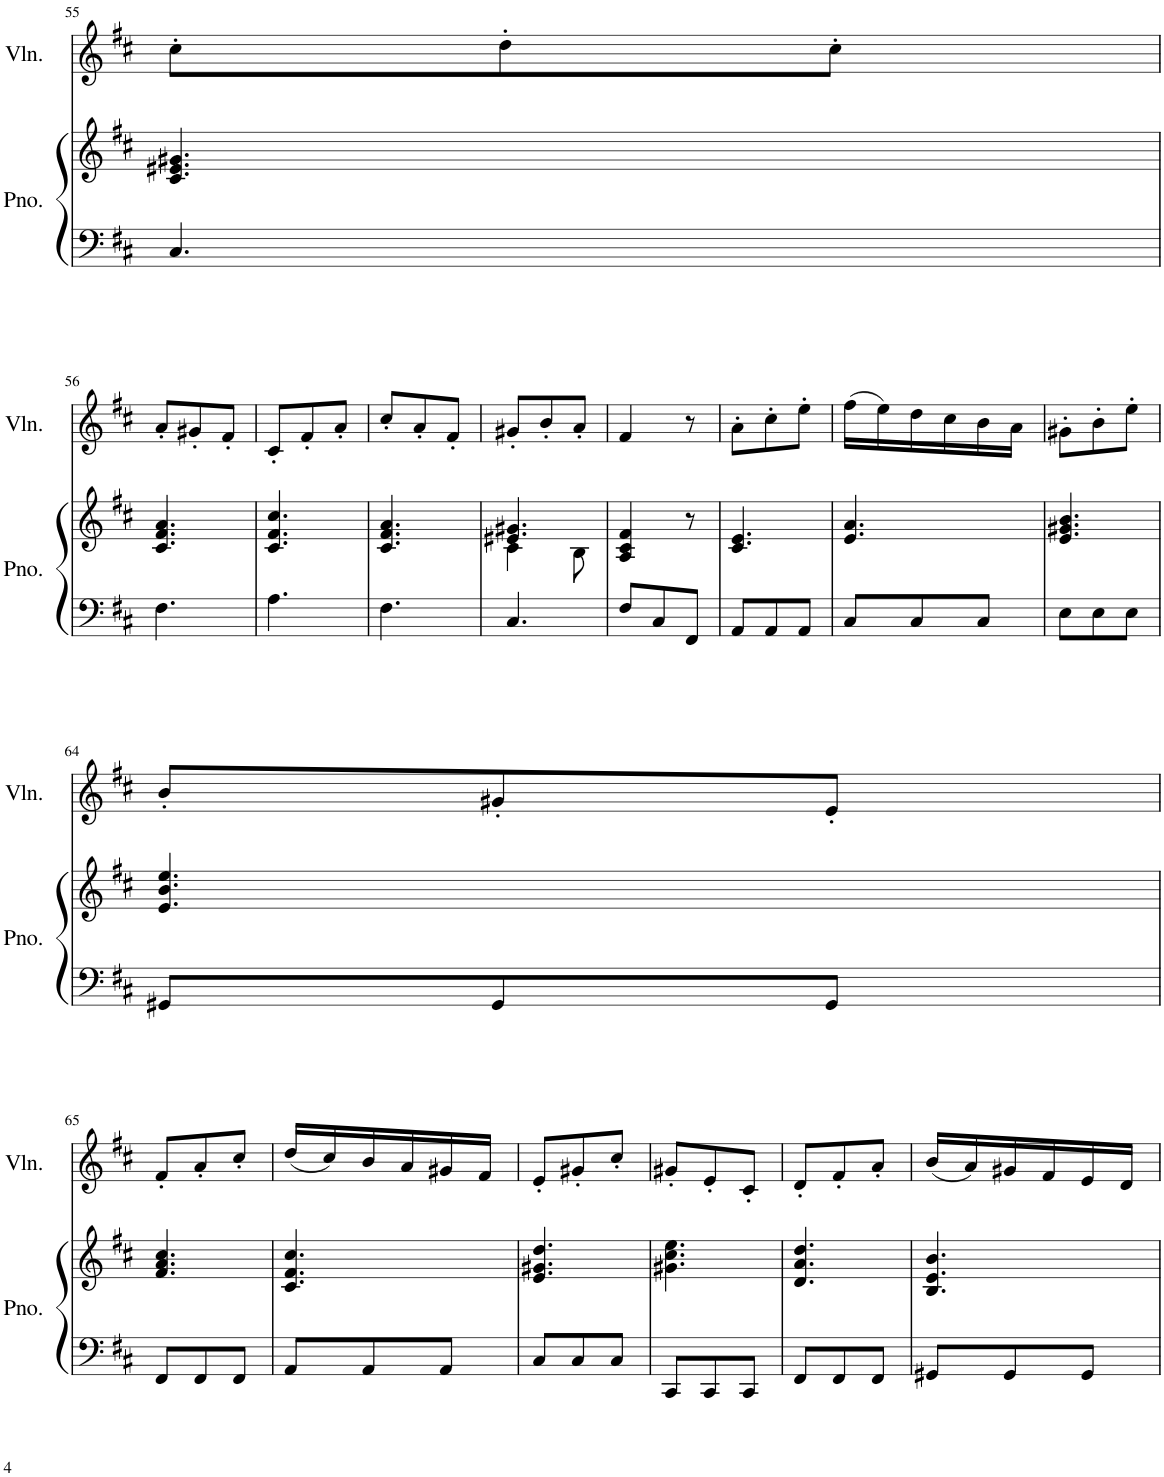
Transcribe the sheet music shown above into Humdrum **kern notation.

**kern	**kern	**kern
*part2	*part2	*part1
*staff3	*staff2	*staff1
*I"Piano	*	*I"Violin
*I'Pno.	*	*I'Vln.
!!LO:PB:g=z
*clefF4	*clefG2	*clefG2
*k[f#c#]	*k[f#c#]	*k[f#c#]
*M3/8	*M3/8	*M3/8
=55	=55	=55
4.C#/	4.c#/ 4.e#X/ 4.g#X/	8cc#'\L
.	.	8dd'\
.	.	8cc#'\J
!!LO:LB:g=z
=56	=56	=56
4.F#\	4.c#/ 4.f#/ 4.a/	8a'/L
.	.	8g#X'/
.	.	8f#'/J
=57	=57	=57
4.A\	4.c#/ 4.f#/ 4.cc#/	8c#'/L
.	.	8f#'/
.	.	8a'/J
=58	=58	=58
4.F#\	4.c#/ 4.f#/ 4.a/	8cc#'/L
.	.	8a'/
.	.	8f#'/J
=59	=59	=59
*	*^	*
4.C#/	4.e#X/ 4.g#X/	4c#\	8g#X'/L
.	.	.	8b'/
.	.	8B\	8a'/J
*	*v	*v	*
=60	=60	=60
8F#/L	4A/ 4c#/ 4f#/	4f#/
8C#/	.	.
8FF#/J	8r	8r
=61	=61	=61
8AA/L	4.c#/ 4.e/	8a'\L
8AA/	.	8cc#'\
8AA/J	.	8ee'\J
=62	=62	=62
8C#/L	4.e/ 4.a/	(16ff#\LL
.	.	16ee\)
8C#/	.	16dd\
.	.	16cc#\
8C#/J	.	16b\
.	.	16a\JJ
=63	=63	=63
8E\L	4.e/ 4.g#X/ 4.b/	8g#X'\L
8E\	.	8b'\
8E\J	.	8ee'\J
!!LO:LB:g=z
=64	=64	=64
8GG#X/L	4.e/ 4.b/ 4.ee/	8b'/L
8GG#/	.	8g#X'/
8GG#/J	.	8e'/J
!!LO:LB:g=z
=65	=65	=65
8FF#/L	4.f#/ 4.a/ 4.cc#/	8f#'/L
8FF#/	.	8a'/
8FF#/J	.	8cc#'/J
=66	=66	=66
8AA/L	4.c#/ 4.f#/ 4.cc#/	(16dd/LL
.	.	16cc#/)
8AA/	.	16b/
.	.	16a/
8AA/J	.	16g#X/
.	.	16f#/JJ
=67	=67	=67
8C#/L	4.e/ 4.g#X/ 4.dd/	8e'/L
8C#/	.	8g#X'/
8C#/J	.	8cc#'/J
=68	=68	=68
8CC#/L	4.g#X\ 4.cc#\ 4.ee\	8g#X'/L
8CC#/	.	8e'/
8CC#/J	.	8c#'/J
=69	=69	=69
8FF#/L	4.d/ 4.a/ 4.dd/	8d'/L
8FF#/	.	8f#'/
8FF#/J	.	8a'/J
=70	=70	=70
8GG#X/L	4.B/ 4.e/ 4.b/	(16b/LL
.	.	16a/)
8GG#/	.	16g#X/
.	.	16f#/
8GG#/J	.	16e/
.	.	16d/JJ
=	=	=
*-	*-	*-
